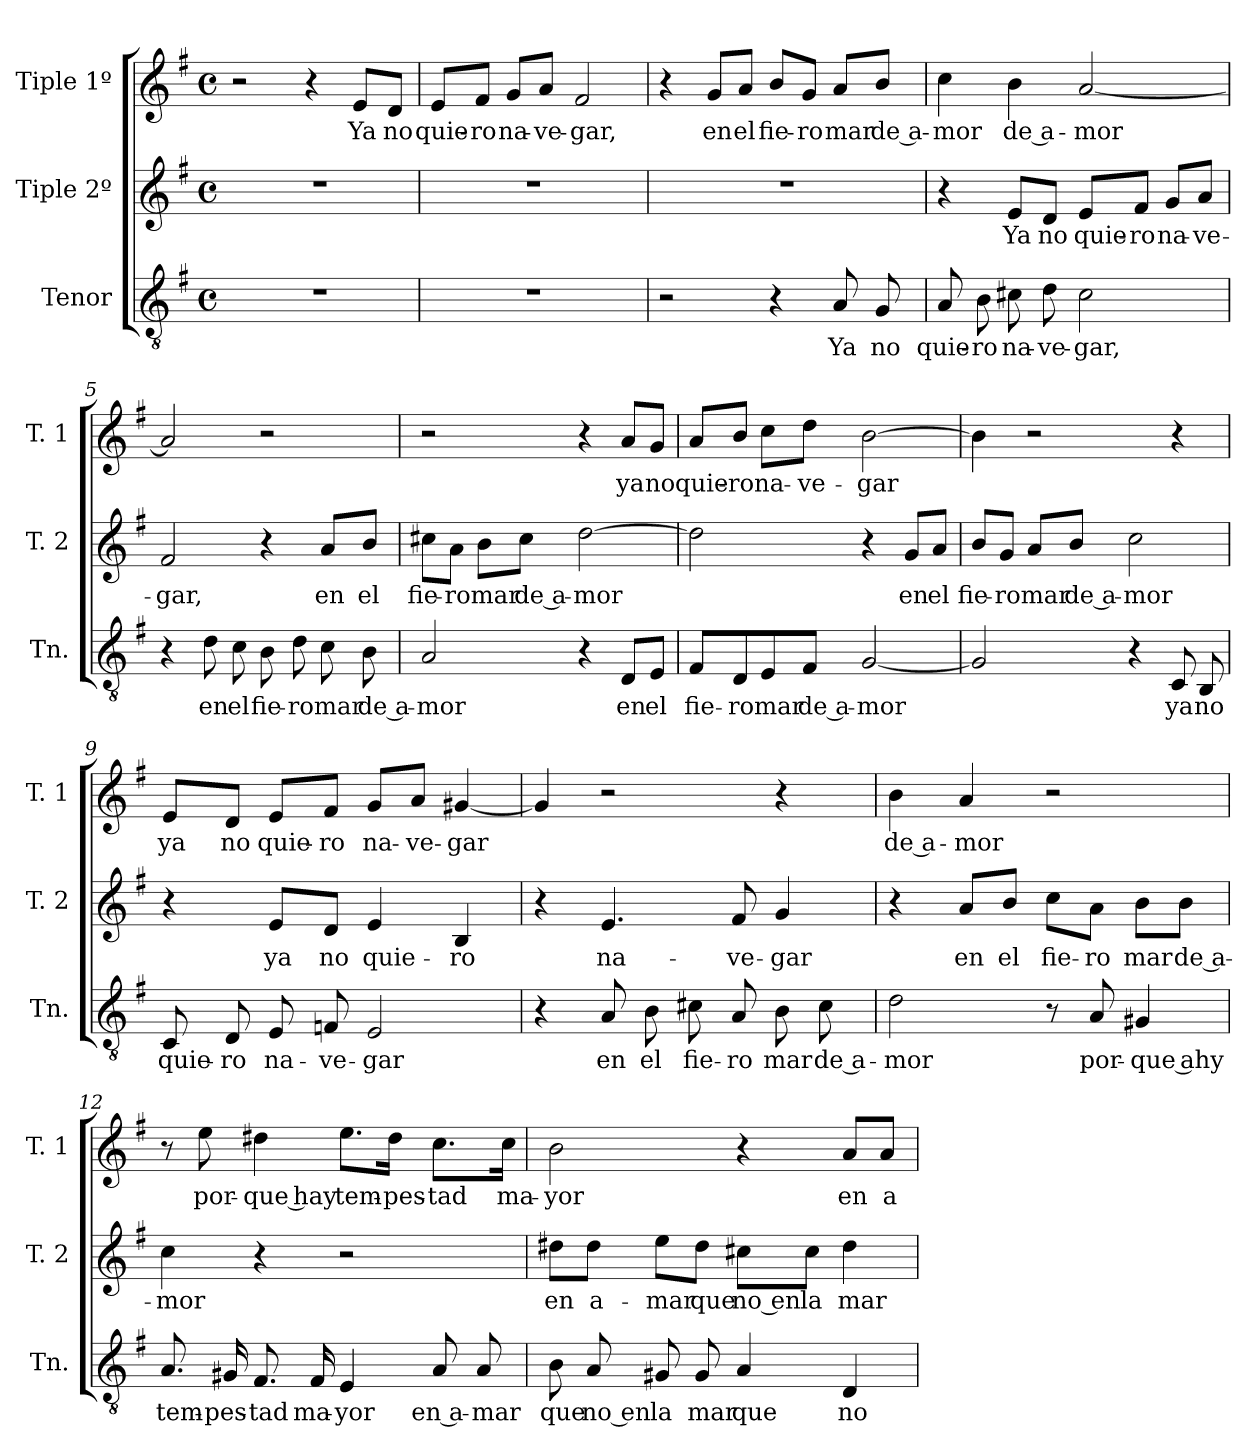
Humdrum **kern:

**kern	**text	**kern	**text	**kern	**text
*part3	*part3	*part2	*part2	*part1	*part1
*staff3	*staff3	*staff2	*staff2	*staff1	*staff1
*I"Tenor	*	*I"Tiple 2º	*	*I"Tiple 1º	*
*I'Tn.	*	*I'T. 2	*	*I'T. 1	*
*clefGv2	*	*clefG2	*	*clefG2	*
*k[f#]	*	*k[f#]	*	*k[f#]	*
*M4/4	*	*M4/4	*	*M4/4	*
*met(c)	*	*met(c)	*	*met(c)	*
=1	=1	=1	=1	=1	=1
1r	.	1r	.	2r	.
.	.	.	.	4r	.
.	.	.	.	8e/L	Ya
.	.	.	.	8d/J	no
=2	=2	=2	=2	=2	=2
1r	.	1r	.	8e/L	quie-
.	.	.	.	8f#/J	-ro
.	.	.	.	8g/L	na-
.	.	.	.	8a/J	-ve-
.	.	.	.	2f#	-gar,
=3	=3	=3	=3	=3	=3
2r	.	1r	.	4r	.
.	.	.	.	8g/L	en
.	.	.	.	8a/J	el
4r	.	.	.	8b/L	fie-
.	.	.	.	8g/J	-ro
8A	Ya	.	.	8a/L	mar
8G	no	.	.	8b/J	de a-
=4	=4	=4	=4	=4	=4
8A	quie-	4r	.	4cc	-mor
8B	-ro	.	.	.	.
8c#X	na-	8e/L	Ya	4b	de a-
8d	-ve-	8d/J	no	.	.
2c#	-gar,	8e/L	quie-	[2a	-mor
.	.	8f#/J	-ro	.	.
.	.	8g/L	na-	.	.
.	.	8a/J	-ve-	.	.
=5	=5	=5	=5	=5	=5
4r	.	2f#	-gar,	2a]	.
8d	en	.	.	.	.
8c	el	.	.	.	.
8B	fie-	4r	.	2r	.
8d	-ro	.	.	.	.
8c	mar	8a/L	en	.	.
8B	de a-	8b/J	el	.	.
=6	=6	=6	=6	=6	=6
2A	-mor	8cc#X\L	fie-	2r	.
.	.	8a\J	-ro	.	.
.	.	8b\L	mar	.	.
.	.	8cc#\J	de a-	.	.
4r	.	[2dd	-mor	4r	.
8DL	en	.	.	8a/L	ya
8EJ	el	.	.	8g/J	no
=7	=7	=7	=7	=7	=7
8F#L	fie-	2dd]	.	8a/L	quie-
8D	-ro	.	.	8b/J	-ro
8E	mar	.	.	8cc\L	na-
8F#J	de a-	.	.	8dd\J	-ve-
[2G	-mor	4r	.	[2b	-gar
.	.	8g/L	en	.	.
.	.	8a/J	el	.	.
=8	=8	=8	=8	=8	=8
2G]	.	8b/L	fie-	4b]	.
.	.	8g/J	-ro	.	.
.	.	8a/L	mar	2r	.
.	.	8b/J	de a-	.	.
4r	.	2cc	-mor	.	.
8C	ya	.	.	4r	.
8BB	no	.	.	.	.
=9	=9	=9	=9	=9	=9
8C	quie-	4r	.	8e/L	ya
8D	-ro	.	.	8d/J	no
8E	na-	8e/L	ya	8e/L	quie-
8Fn	-ve-	8d/J	no	8f#/J	-ro
2E	-gar	4e	quie-	8g/L	na-
.	.	.	.	8a/J	-ve-
.	.	4B	-ro	[4g#X	-gar
=10	=10	=10	=10	=10	=10
4r	.	4r	.	4g#]	.
8A	en	4.e	na-	2r	.
8B	el	.	.	.	.
8c#X	fie-	.	.	.	.
8A	-ro	8f#	-ve-	.	.
8B	mar	4g	-gar	4r	.
8c#	de a-	.	.	.	.
=11	=11	=11	=11	=11	=11
2d	-mor	4r	.	4b	de a-
.	.	8a/L	en	4a	-mor
.	.	8b/J	el	.	.
8r	.	8cc\L	fie-	2r	.
8A	por-	8a\J	-ro	.	.
4G#X	-que ahy	8b\L	mar	.	.
.	.	8b\J	de a-	.	.
=12	=12	=12	=12	=12	=12
8.A	tem-	4cc	-mor	8r	.
.	.	.	.	8ee	por-
16G#X	-pes-	.	.	.	.
8.F#	-tad	4r	.	4dd#X	-que hay
16F#	ma-	.	.	.	.
4E	-yor	2r	.	8.ee\L	tem-
.	.	.	.	16dd#\Jk	-pes-
8A	en a-	.	.	8.cc\L	-tad
8A	-mar	.	.	.	.
.	.	.	.	16cc\Jk	ma-
=13	=13	=13	=13	=13	=13
8B	que	8dd#X\L	en	2b	-yor
8A	no en	8dd#\J	a-	.	.
8G#X	la	8ee\L	-mar	.	.
8G#	mar	8dd#\J	que	.	.
4A	que	8cc#X\L	no en	4r	.
.	.	8cc#\J	la	.	.
4D	no	4dd#	mar	8a/L	en
.	.	.	.	8a/J	a-
=	=	=	=	=	=
*-	*-	*-	*-	*-	*-
